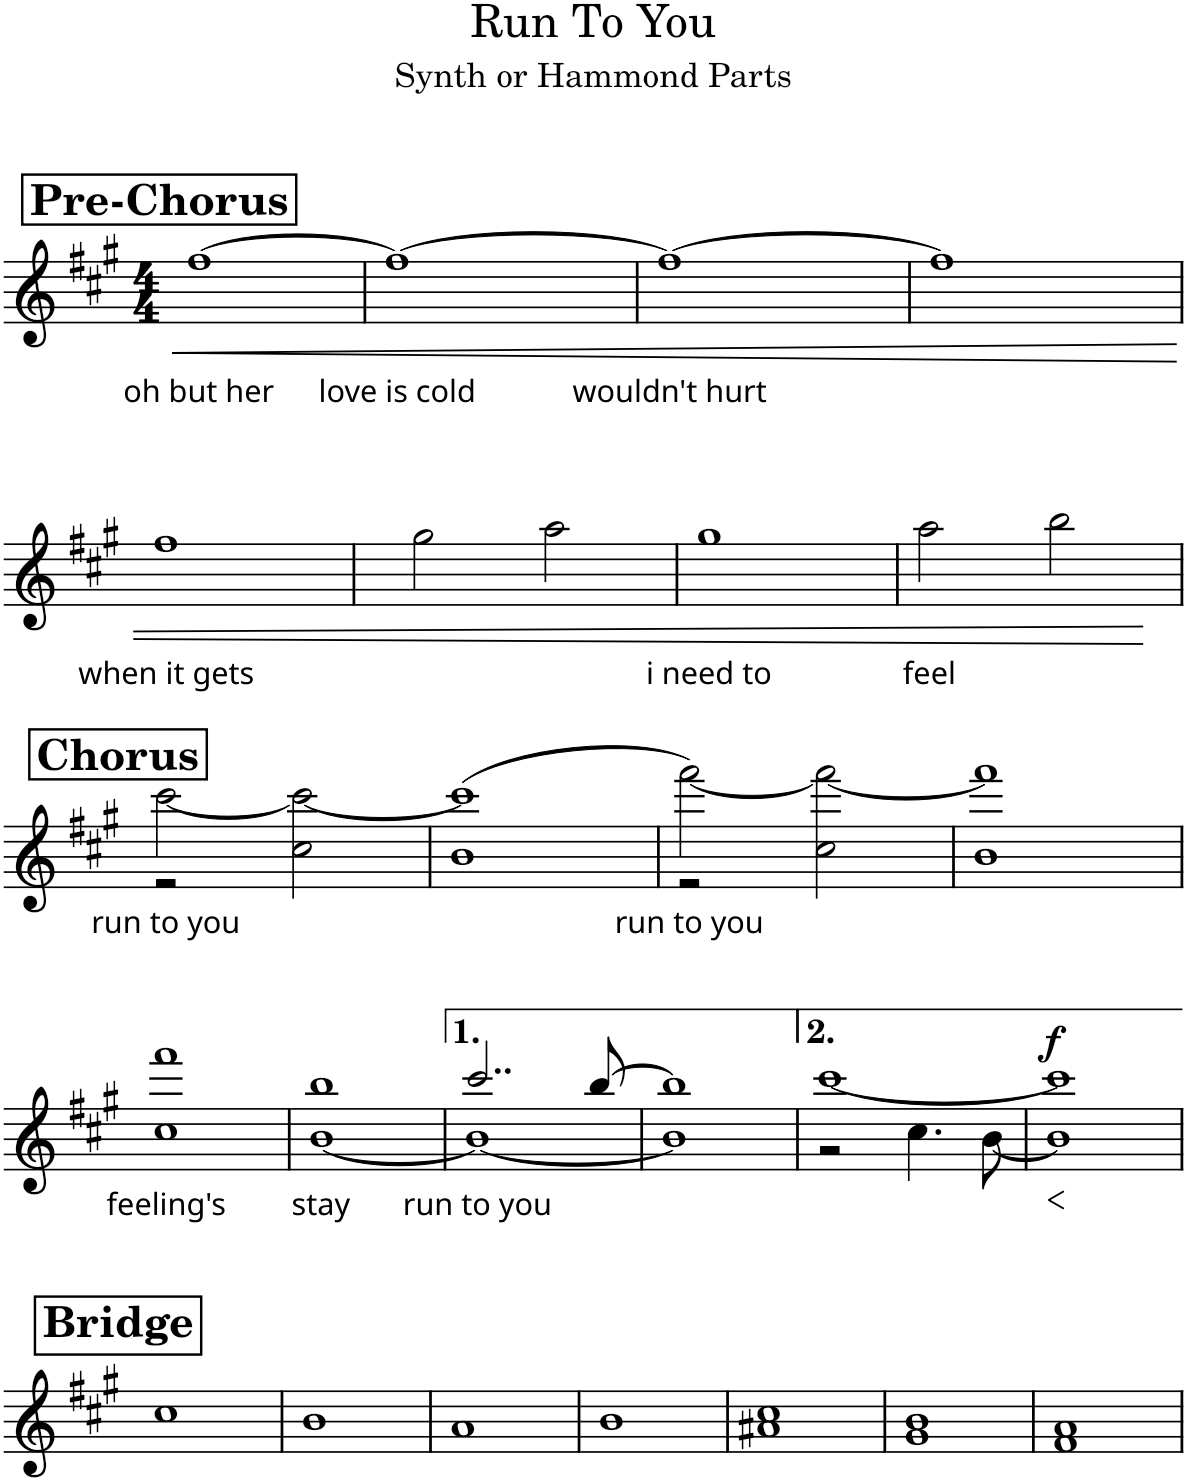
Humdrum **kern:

**kern	**text	**dynam
*part1	*part1	*part1
*staff1	*staff1	*staff1
*I"Warm Synthesizer	*	*
*clefG2	*	*
*k[f#c#g#]	*	*
*M4/4	*	*
!!LO:REH:place=s1:a:B:cj:fs=14:t=Pre-Chorus
=1	=1	=1
!	!LO:LY:b	!LO:HP:b
[1ff#	oh but her	<
=2	=2	=2
!	!LO:LY:b	!
1ff#_	love is cold	.
=3	=3	=3
!	!LO:LY:b	!
1ff#_	wouldn't hurt	.
=4	=4	=4
1ff#]	.	.
!!LO:LB:g=z
=5	=5	=5
!	!LO:LY:b	!
1ff#	when it gets	.
=6	=6	=6
2gg#\	.	.
2aa\	.	.
=7	=7	=7
!	!LO:LY:b	!
1gg#	i need to	.
=8	=8	=8
!	!LO:LY:b	!
2aa\	feel	.
2bb\	.	.
.	.	[
!!LO:LB:g=z
!!LO:REH:place=s1:a:B:cj:fs=14:t=Chorus
=9	=9	=9
!	!LO:LY:b	!
*^	*	*
[2ccc#\	2r	run to you	.
2ccc#\_	2cc#\	.	.
=10	=10	=10	=10
(>1ccc#]	1b	.	.
=11	=11	=11	=11
!	!	!LO:LY:b	!
[2fff#\)	2r	run to you	.
2fff#\_	2cc#\	.	.
=12	=12	=12	=12
1fff#]	1b	.	.
!!LO:LB:g=z	!!
=13	=13	=13	=13
!	!	!LO:LY:b	!
1fff#	1cc#	feeling's	.
=14	=14	=14	=14
!	!	!LO:LY:b	!
1bb	[1b	stay	.
=15	=15	=15	=15
!	!	!LO:LY:b	!
2..ccc#/	1b_	run to you	.
[8bb/	.	.	.
=16	=16	=16	=16
1bb]	1b]	.	.
=17	=17	=17	=17
[1ccc#	2r	.	.
.	4.cc#\	.	.
.	[<8b\	.	.
=18	=18	=18	=18
!	!	!	!LO:DY:a
1ccc#]	1b]	.	f
*v	*v	*	*
!!LO:LB:g=z
!!LO:REH:place=s1:a:B:cj:fs=14:t=Bridge
=19	=19	=19
1cc#	.	.
=20	=20	=20
1b	.	.
=21	=21	=21
1a	.	.
=22	=22	=22
1b	.	.
=23	=23	=23
1a#X 1cc#	.	.
=24	=24	=24
1g# 1b	.	.
=25	=25	=25
1f# 1a	.	.
=	=	=
*-	*-	*-
